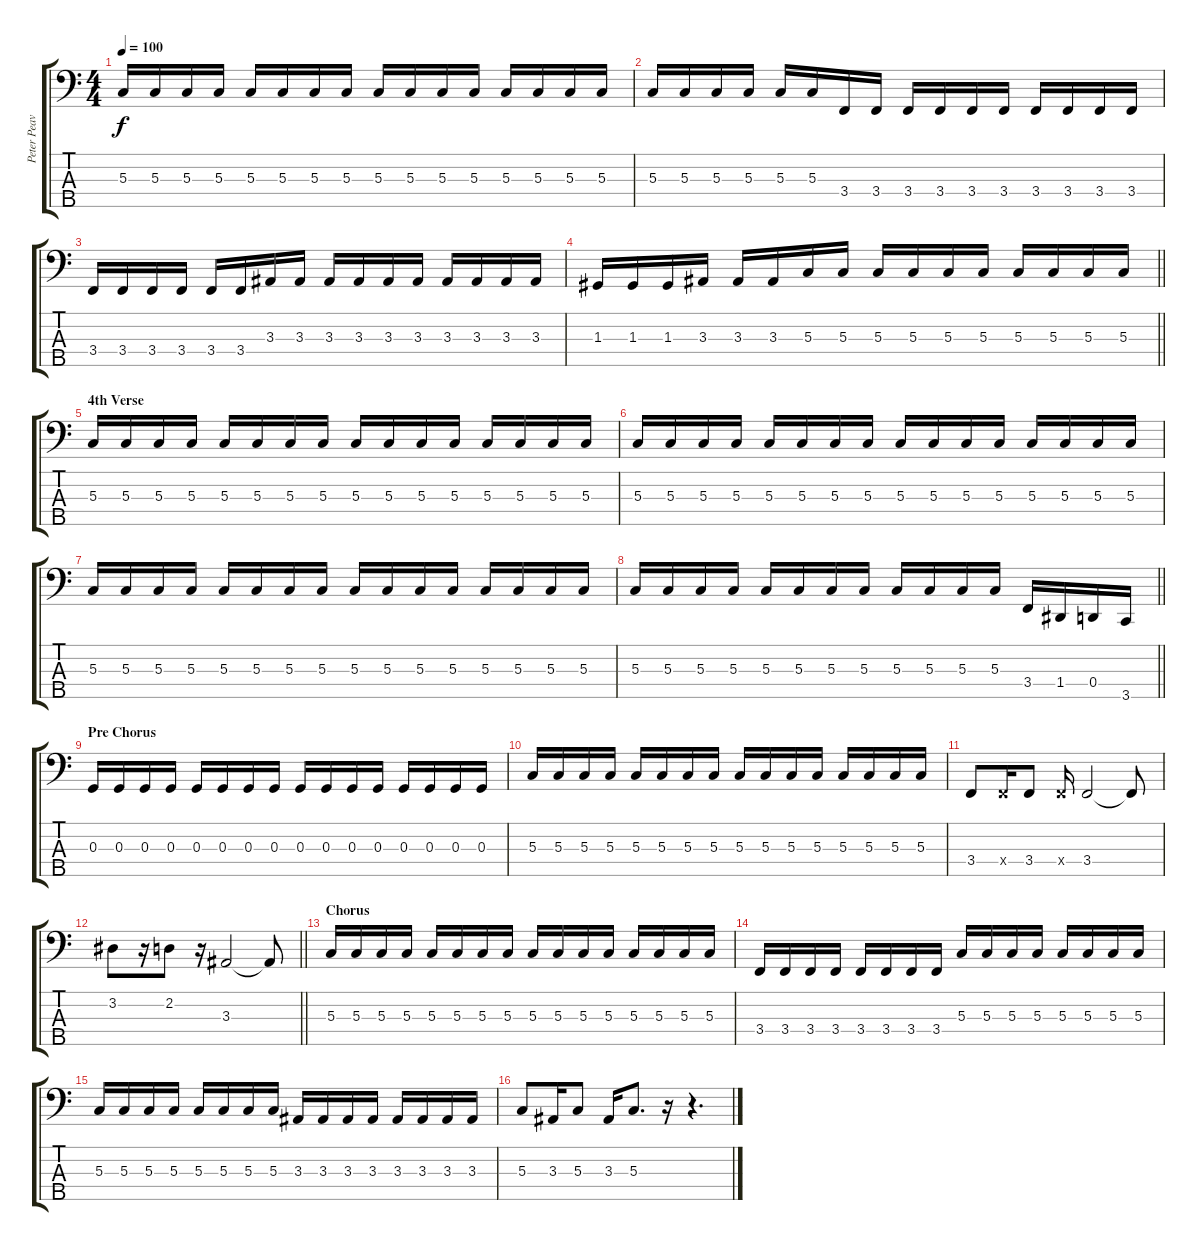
\track ("Peter Peavy Wagner" "Peter Peav") {instrument electricbasspick}
\staff {score tabs}
\tuning (F2 C2 G1 D1 A0) {hide}
\ts (4 4)
\tempo 100
\clef f4
\ks c
5.3.16{dy f} 5.3.16 5.3.16 5.3.16 5.3.16 5.3.16 5.3.16 5.3.16 5.3.16 5.3.16 5.3.16 5.3.16 5.3.16 5.3.16 5.3.16 5.3.16 |
5.3.16 5.3.16 5.3.16 5.3.16 5.3.16 5.3.16 3.4.16 3.4.16 3.4.16 3.4.16 3.4.16 3.4.16 3.4.16 3.4.16 3.4.16 3.4.16 |
3.4.16 3.4.16 3.4.16 3.4.16 3.4.16 3.4.16 3.3.16 3.3.16 3.3.16 3.3.16 3.3.16 3.3.16 3.3.16 3.3.16 3.3.16 3.3.16 |
\barLineRight lightlight
1.3.16 1.3.16 1.3.16 3.3.16 3.3.16 3.3.16 5.3.16 5.3.16 5.3.16 5.3.16 5.3.16 5.3.16 5.3.16 5.3.16 5.3.16 5.3.16 |
\section ("" "4th Verse")
5.3.16 5.3.16 5.3.16 5.3.16 5.3.16 5.3.16 5.3.16 5.3.16 5.3.16 5.3.16 5.3.16 5.3.16 5.3.16 5.3.16 5.3.16 5.3.16 |
5.3.16 5.3.16 5.3.16 5.3.16 5.3.16 5.3.16 5.3.16 5.3.16 5.3.16 5.3.16 5.3.16 5.3.16 5.3.16 5.3.16 5.3.16 5.3.16 |
5.3.16 5.3.16 5.3.16 5.3.16 5.3.16 5.3.16 5.3.16 5.3.16 5.3.16 5.3.16 5.3.16 5.3.16 5.3.16 5.3.16 5.3.16 5.3.16 |
\barLineRight lightlight
5.3.16 5.3.16 5.3.16 5.3.16 5.3.16 5.3.16 5.3.16 5.3.16 5.3.16 5.3.16 5.3.16 5.3.16 3.4.16 1.4.16 0.4.16 3.5.16 |
\section ("" "Pre Chorus")
0.3.16 0.3.16 0.3.16 0.3.16 0.3.16 0.3.16 0.3.16 0.3.16 0.3.16 0.3.16 0.3.16 0.3.16 0.3.16 0.3.16 0.3.16 0.3.16 |
5.3.16 5.3.16 5.3.16 5.3.16 5.3.16 5.3.16 5.3.16 5.3.16 5.3.16 5.3.16 5.3.16 5.3.16 5.3.16 5.3.16 5.3.16 5.3.16 |
3.4.8 3.4{x}.16 3.4.8 3.4{x}.16 3.4.2 3.4{t}.8 |
\barLineRight lightlight
3.2.8 r.16 2.2.8 r.16 3.3.2 3.3{t}.8 |
\section ("" "Chorus")
5.3.16 5.3.16 5.3.16 5.3.16 5.3.16 5.3.16 5.3.16 5.3.16 5.3.16 5.3.16 5.3.16 5.3.16 5.3.16 5.3.16 5.3.16 5.3.16 |
3.4.16 3.4.16 3.4.16 3.4.16 3.4.16 3.4.16 3.4.16 3.4.16 5.3.16 5.3.16 5.3.16 5.3.16 5.3.16 5.3.16 5.3.16 5.3.16 |
5.3.16 5.3.16 5.3.16 5.3.16 5.3.16 5.3.16 5.3.16 5.3.16 3.3.16 3.3.16 3.3.16 3.3.16 3.3.16 3.3.16 3.3.16 3.3.16 |
5.3.8 3.3.16 5.3.8 3.3.16 5.3.8{d} r.16 r.4{d}
